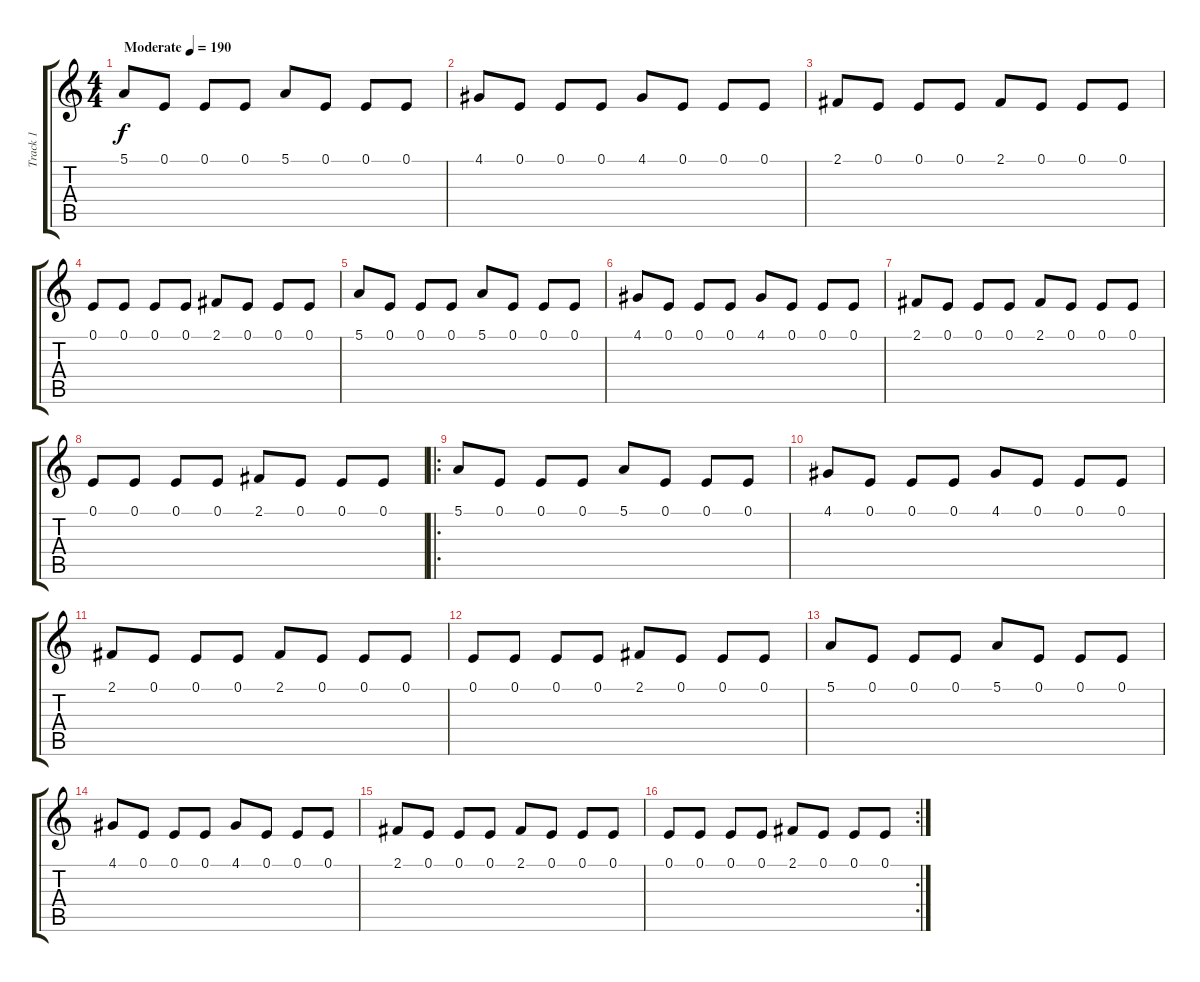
\track ("Track 1" "Track 1") {instrument electricpiano2}
\staff {score tabs}
\tuning (E4 B3 G3 D3 A2 E2) {hide}
\ts (4 4)
\tempo (190 "Moderate")
\clef g2
\ks c
5.1.8{dy f instrument electricpiano2} 0.1.8 0.1.8 0.1.8 5.1.8 0.1.8 0.1.8 0.1.8 |
4.1.8 0.1.8 0.1.8 0.1.8 4.1.8 0.1.8 0.1.8 0.1.8 |
2.1.8 0.1.8 0.1.8 0.1.8 2.1.8 0.1.8 0.1.8 0.1.8 |
0.1.8 0.1.8 0.1.8 0.1.8 2.1.8 0.1.8 0.1.8 0.1.8 |
5.1.8 0.1.8 0.1.8 0.1.8 5.1.8 0.1.8 0.1.8 0.1.8 |
4.1.8 0.1.8 0.1.8 0.1.8 4.1.8 0.1.8 0.1.8 0.1.8 |
2.1.8 0.1.8 0.1.8 0.1.8 2.1.8 0.1.8 0.1.8 0.1.8 |
0.1.8 0.1.8 0.1.8 0.1.8 2.1.8 0.1.8 0.1.8 0.1.8 |
\ro
5.1.8 0.1.8 0.1.8 0.1.8 5.1.8 0.1.8 0.1.8 0.1.8 |
4.1.8 0.1.8 0.1.8 0.1.8 4.1.8 0.1.8 0.1.8 0.1.8 |
2.1.8 0.1.8 0.1.8 0.1.8 2.1.8 0.1.8 0.1.8 0.1.8 |
0.1.8 0.1.8 0.1.8 0.1.8 2.1.8 0.1.8 0.1.8 0.1.8 |
5.1.8 0.1.8 0.1.8 0.1.8 5.1.8 0.1.8 0.1.8 0.1.8 |
4.1.8 0.1.8 0.1.8 0.1.8 4.1.8 0.1.8 0.1.8 0.1.8 |
2.1.8 0.1.8 0.1.8 0.1.8 2.1.8 0.1.8 0.1.8 0.1.8 |
\rc 2
0.1.8 0.1.8 0.1.8 0.1.8 2.1.8 0.1.8 0.1.8 0.1.8
